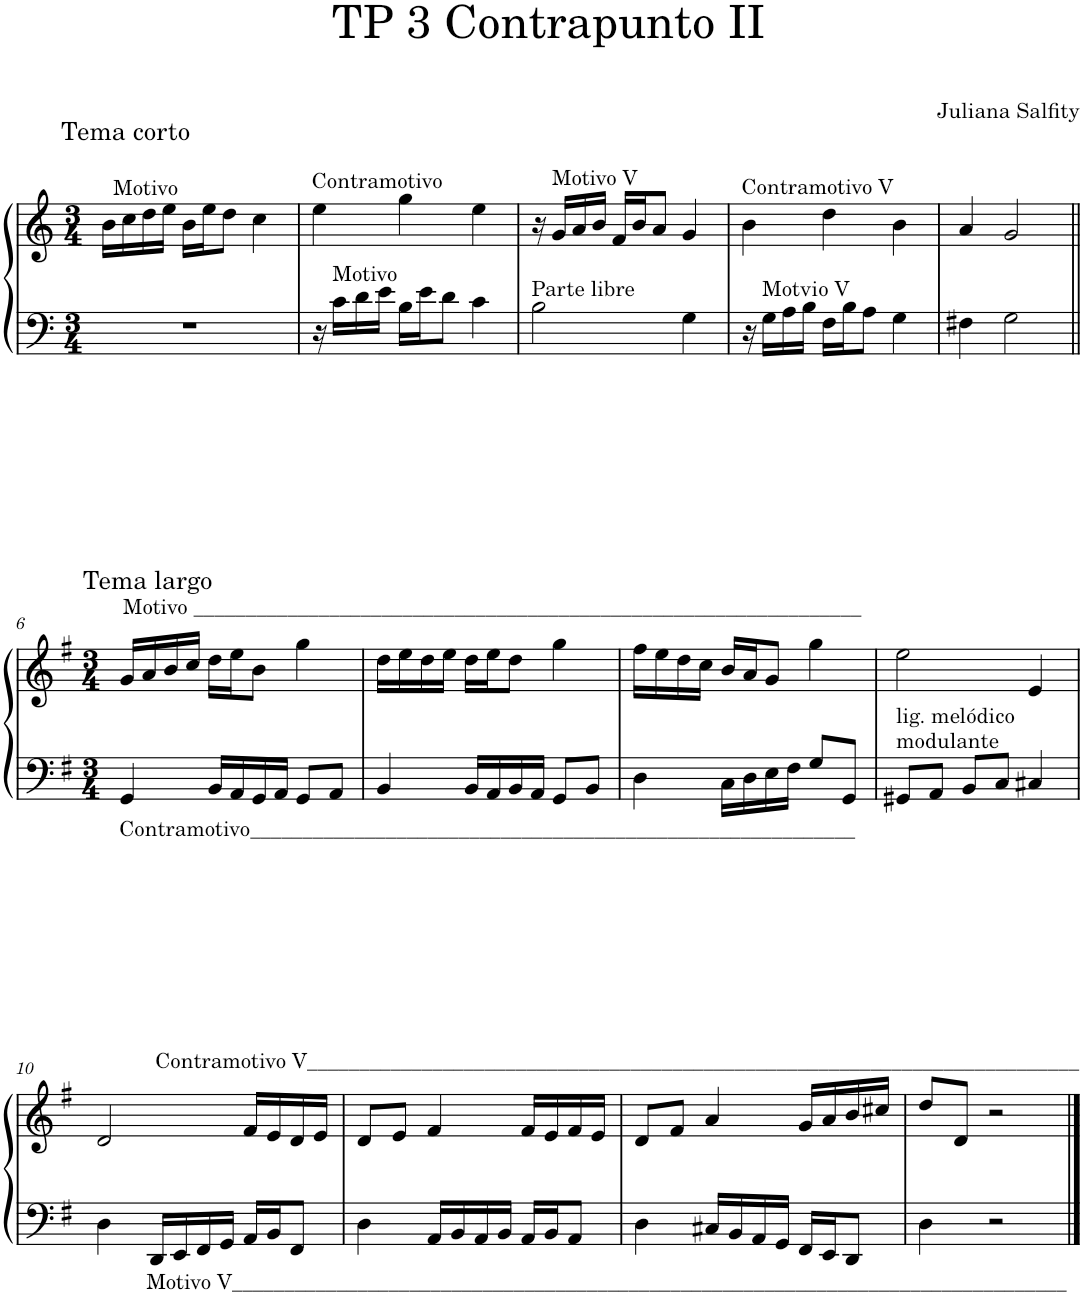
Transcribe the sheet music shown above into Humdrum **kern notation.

**kern	**kern
*part1	*part1
*staff2	*staff1
*I"Piano	*
*I'Pno.	*
*clefF4	*clefG2
*k[]	*k[]
*M3/4	*M3/4
=1	=1
!	!LO:TX:a:t=Motivo
2.r	16b\LL
!	!LO:TX:a:t=Tema corto
.	16cc\
.	16dd\
.	16ee\JJ
.	16b\LL
.	16ee\J
.	8dd\J
.	4cc\
=2	=2
!	!LO:TX:a:t=Contramotivo
16r	4ee\
!LO:TX:a:t=Motivo	!
16c\LL	.
16d\	.
16e\JJ	.
16B\LL	4gg\
16e\J	.
8d\J	.
4c\	4ee\
=3	=3
!LO:TX:a:t=Parte libre	!
2B\	16r
!	!LO:TX:a:t=Motivo V
.	16g/LL
.	16a/
.	16b/JJ
.	16f/LL
.	16b/J
.	8a/J
4G\	4g/
=4	=4
!	!LO:TX:a:t=Contramotivo V
16r	4b\
!LO:TX:a:t=Motvio V	!
16G\LL	.
16A\	.
16B\JJ	.
16F\LL	4dd\
16B\J	.
8A\J	.
4G\	4b\
=5	=5
4F#X\	4a/
2G\	2g/
!!LO:LB:g=z
=6||	=6||
*k[f#]	*k[f#]
*M3/4	*M3/4
!	!LO:TX:a:t=Tema largo
!	!LO:TX:a:t=Motivo ________________________________________________________________
!LO:TX:b:t=Contramotivo__________________________________________________________	!
4GG/	16g/LL
.	16a/
.	16b/
.	16cc/JJ
16BB/LL	16dd\LL
16AA/	16ee\J
16GG/	8b\J
16AA/JJ	.
8GG/L	4gg\
8AA/J	.
=7	=7
4BB/	16dd\LL
.	16ee\
.	16dd\
.	16ee\JJ
16BB/LL	16dd\LL
16AA/	16ee\J
16BB/	8dd\J
16AA/JJ	.
8GG/L	4gg\
8BB/J	.
=8	=8
4D\	16ff#\LL
.	16ee\
.	16dd\
.	16cc\JJ
16C\LL	16b/LL
16D\	16a/J
16E\	8g/J
16F#\JJ	.
8G/L	4gg\
8GG/J	.
=9	=9
!LO:TX:a:t=lig. melódico	!
!LO:TX:a:t=modulante	!
8GG#X/L	2ee\
8AA/J	.
8BB/L	.
8C/J	.
4C#X/	4e/
!!LO:LB:g=z
=10	=10
!	!LO:TX:a:t=Contramotivo V__________________________________________________________________________
4D\	2d/
!LO:TX:b:t=Motivo V________________________________________________________________________________	!
16DD/LL	.
16EE/	.
16FF#/	.
16GG/JJ	.
16AA/LL	16f#/LL
16BB/J	16e/
8FF#/J	16d/
.	16e/JJ
=11	=11
4D\	8d/L
.	8e/J
16AA/LL	4f#/
16BB/	.
16AA/	.
16BB/JJ	.
16AA/LL	16f#/LL
16BB/J	16e/
8AA/J	16f#/
.	16e/JJ
=12	=12
4D\	8d/L
.	8f#/J
16C#X/LL	4a/
16BB/	.
16AA/	.
16GG/JJ	.
16FF#/LL	16g/LL
16EE/J	16a/
8DD/J	16b/
.	16cc#X/JJ
=13	=13
4D\	8dd/L
.	8d/J
2r	2r
==	==
*-	*-
